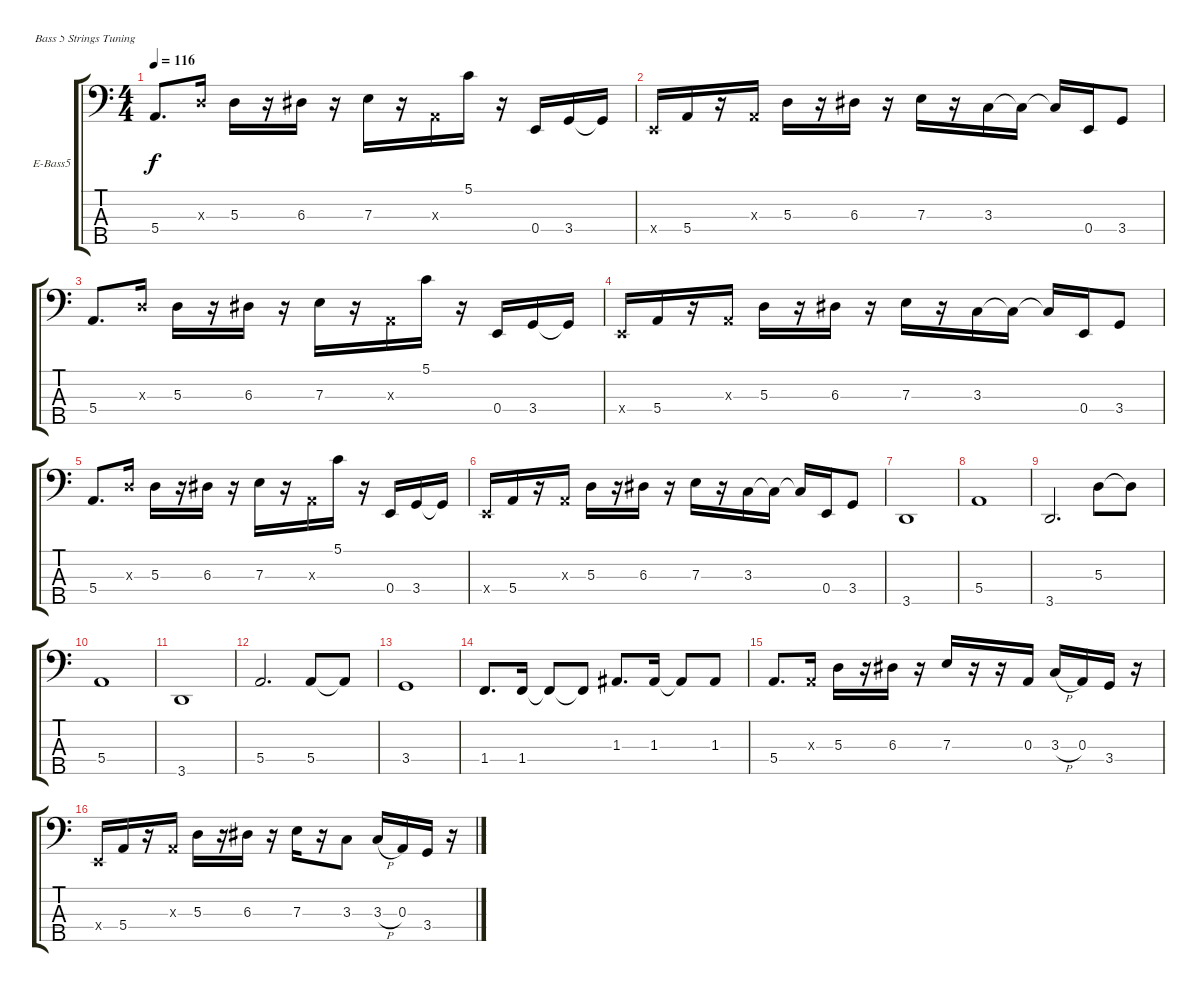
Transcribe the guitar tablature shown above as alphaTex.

\bracketExtendMode groupsimilarinstruments
\firstSystemTrackNameOrientation horizontal
\otherSystemsTrackNameOrientation horizontal
\track ("Bass" "E-Bass5") {instrument electricbassfinger}
\staff {score tabs}
\tuning (G2 D2 A1 E1 B0)
\ts (4 4)
\tempo 116
\clef f4
\ks c
5.4.8{d dy f} 5.3{x}.16 5.3.16 r.16 6.3.16 r.16 7.3.16 r.16 0.3{x}.16 5.1.16 r.16 0.4.16 3.4.16 3.4{t}.16 |
0.4{x}.16 5.4.16 r.16 0.3{x}.16 5.3.16 r.16 6.3.16 r.16 7.3.16 r.16 3.3.16 3.3{t}.16 3.3{t}.16 0.4.16 3.4.8 |
5.4.8{d} 5.3{x}.16 5.3.16 r.16 6.3.16 r.16 7.3.16 r.16 0.3{x}.16 5.1.16 r.16 0.4.16 3.4.16 3.4{t}.16 |
0.4{x}.16 5.4.16 r.16 0.3{x}.16 5.3.16 r.16 6.3.16 r.16 7.3.16 r.16 3.3.16 3.3{t}.16 3.3{t}.16 0.4.16 3.4.8 |
5.4.8{d} 5.3{x}.16 5.3.16 r.16 6.3.16 r.16 7.3.16 r.16 0.3{x}.16 5.1.16 r.16 0.4.16 3.4.16 3.4{t}.16 |
0.4{x}.16 5.4.16 r.16 0.3{x}.16 5.3.16 r.16 6.3.16 r.16 7.3.16 r.16 3.3.16 3.3{t}.16 3.3{t}.16 0.4.16 3.4.8 |
3.5.1 |
5.4.1 |
3.5.2{d} 5.3.8 5.3{t}.8 |
5.4.1 |
3.5.1 |
5.4.2{d} 5.4.8 5.4{t}.8 |
3.4.1 |
1.4.8{d} 1.4.16 1.4{t}.8 1.4{t}.8 1.3.8{d} 1.3.16 1.3{t}.8 1.3.8 |
5.4.8{d} 0.3{x}.16 5.3.16 r.16 6.3.16 r.16 7.3.16 r.16 r.16 0.3.16 3.3{h}.16 0.3.16 3.4.16 r.16 |
0.4{x}.16 5.4.16 r.16 0.3{x}.16 5.3.16 r.16 6.3.16 r.16 7.3.16 r.16 3.3.8 3.3{h}.16 0.3.16 3.4.16 r.16
